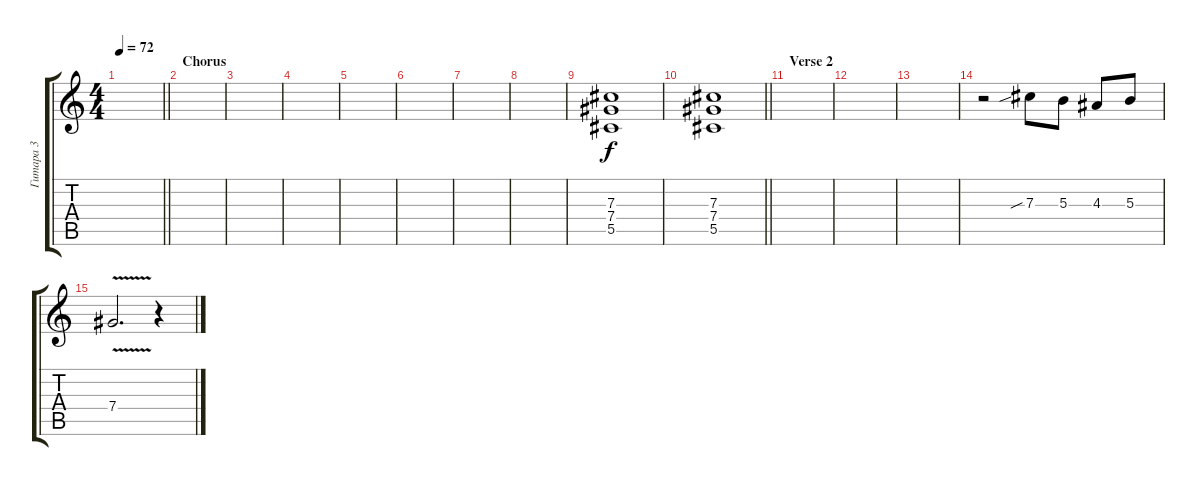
\track ("Гитара 3" "Гитара 3") {instrument distortionguitar}
\staff {score tabs}
\tuning (Eb4 Bb3 Gb3 Db3 Ab2 Eb2) {hide}
\ts (4 4)
\tempo 72
\clef g2
\barLineRight lightlight
\ks c
|
\section ("" "Chorus")
|
|
|
|
|
|
|
(7.3 7.4 5.5).1 |
\barLineRight lightlight
(7.3 7.4 5.5).1 |
\section ("" "Verse 2")
|
|
|
r.2 7.3{sib}.8 5.3.8 4.3.8 5.3.8 |
7.4{v}.2{d} r.4
